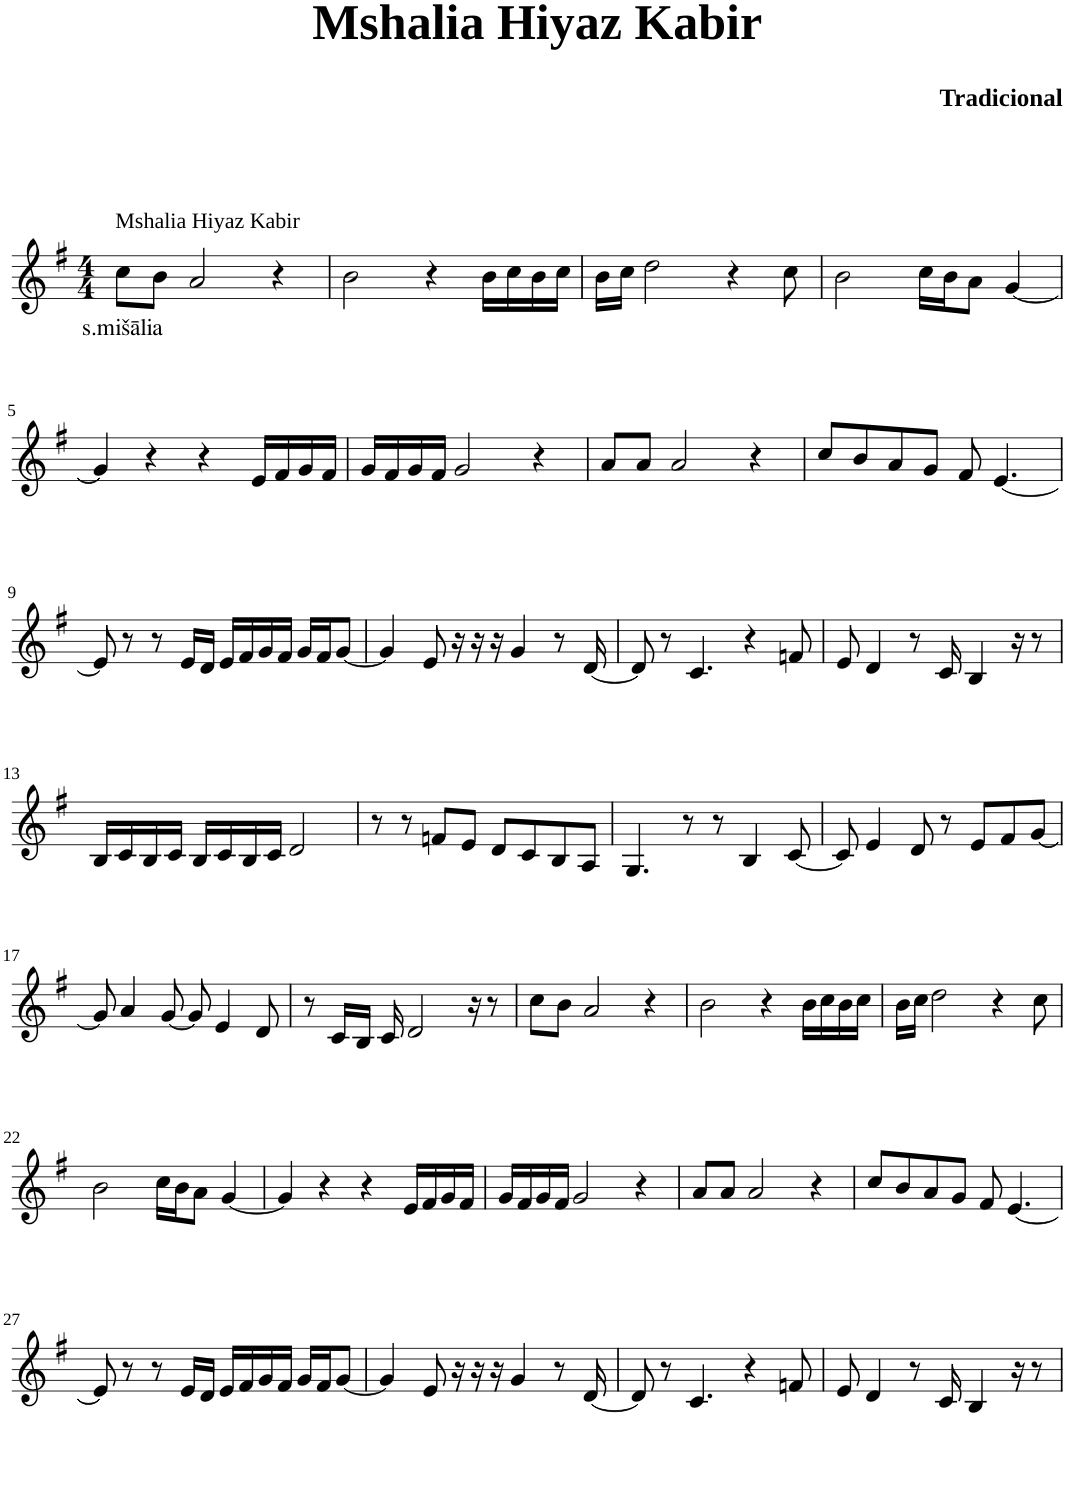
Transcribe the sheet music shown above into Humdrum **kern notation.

**kern	**text
*part1	*part1
*staff1	*staff1
*I"Violin	*
*clefG2	*
*k[f#]	*
*G:	*
*M4/4	*
=1	=1
!LO:TX:a:t=Mshalia Hiyaz Kabir	!
!	!LO:LY:b
8cc\L	s.mišālia
8b\J	.
2a/	.
4r	.
=2	=2
2b\	.
4r	.
16b\LL	.
16cc\	.
16b\	.
16cc\JJ	.
=3	=3
16b\LL	.
16cc\JJ	.
2dd\	.
4r	.
8cc\	.
=4	=4
2b\	.
16cc\LL	.
16b\J	.
8a\J	.
[4g/	.
!!LO:LB:g=z
=5	=5
4g/]	.
4r	.
4r	.
16e/LL	.
16f#/	.
16g/	.
16f#/JJ	.
=6	=6
16g/LL	.
16f#/	.
16g/	.
16f#/JJ	.
2g/	.
4r	.
=7	=7
8a/L	.
8a/J	.
2a/	.
4r	.
=8	=8
8cc/L	.
8b/	.
8a/	.
8g/J	.
8f#/	.
[4.e/	.
!!LO:LB:g=z
=9	=9
8e/]	.
8r	.
8r	.
16e/LL	.
16d/JJ	.
16e/LL	.
16f#/	.
16g/	.
16f#/JJ	.
16g/LL	.
16f#/J	.
[8g/J	.
=10	=10
4g/]	.
8e/	.
16r	.
16r	.
16r	.
4g/	.
8r	.
[16d/	.
=11	=11
8d/]	.
8r	.
4.c/	.
4r	.
8fn/	.
=12	=12
8e/	.
4d/	.
8r	.
16c/	.
4B/	.
16r	.
8r	.
!!LO:LB:g=z
=13	=13
16B/LL	.
16c/	.
16B/	.
16c/JJ	.
16B/LL	.
16c/	.
16B/	.
16c/JJ	.
2d/	.
=14	=14
8r	.
8r	.
8fn/L	.
8e/J	.
8d/L	.
8c/	.
8B/	.
8A/J	.
=15	=15
4.G/	.
8r	.
8r	.
4B/	.
[8c/	.
=16	=16
8c/]	.
4e/	.
8d/	.
8r	.
8e/L	.
8f#/	.
[8g/J	.
!!LO:LB:g=z
=17	=17
8g/]	.
4a/	.
[8g/	.
8g/]	.
4e/	.
8d/	.
=18	=18
8r	.
16c/LL	.
16B/JJ	.
16c/	.
2d/	.
16r	.
8r	.
=19	=19
8cc\L	.
8b\J	.
2a/	.
4r	.
=20	=20
2b\	.
4r	.
16b\LL	.
16cc\	.
16b\	.
16cc\JJ	.
=21	=21
16b\LL	.
16cc\JJ	.
2dd\	.
4r	.
8cc\	.
!!LO:LB:g=z
=22	=22
2b\	.
16cc\LL	.
16b\J	.
8a\J	.
[4g/	.
=23	=23
4g/]	.
4r	.
4r	.
16e/LL	.
16f#/	.
16g/	.
16f#/JJ	.
=24	=24
16g/LL	.
16f#/	.
16g/	.
16f#/JJ	.
2g/	.
4r	.
=25	=25
8a/L	.
8a/J	.
2a/	.
4r	.
=26	=26
8cc/L	.
8b/	.
8a/	.
8g/J	.
8f#/	.
[4.e/	.
!!LO:LB:g=z
=27	=27
8e/]	.
8r	.
8r	.
16e/LL	.
16d/JJ	.
16e/LL	.
16f#/	.
16g/	.
16f#/JJ	.
16g/LL	.
16f#/J	.
[8g/J	.
=28	=28
4g/]	.
8e/	.
16r	.
16r	.
16r	.
4g/	.
8r	.
[16d/	.
=29	=29
8d/]	.
8r	.
4.c/	.
4r	.
8fn/	.
=30	=30
8e/	.
4d/	.
8r	.
16c/	.
4B/	.
16r	.
8r	.
=	=
*-	*-
